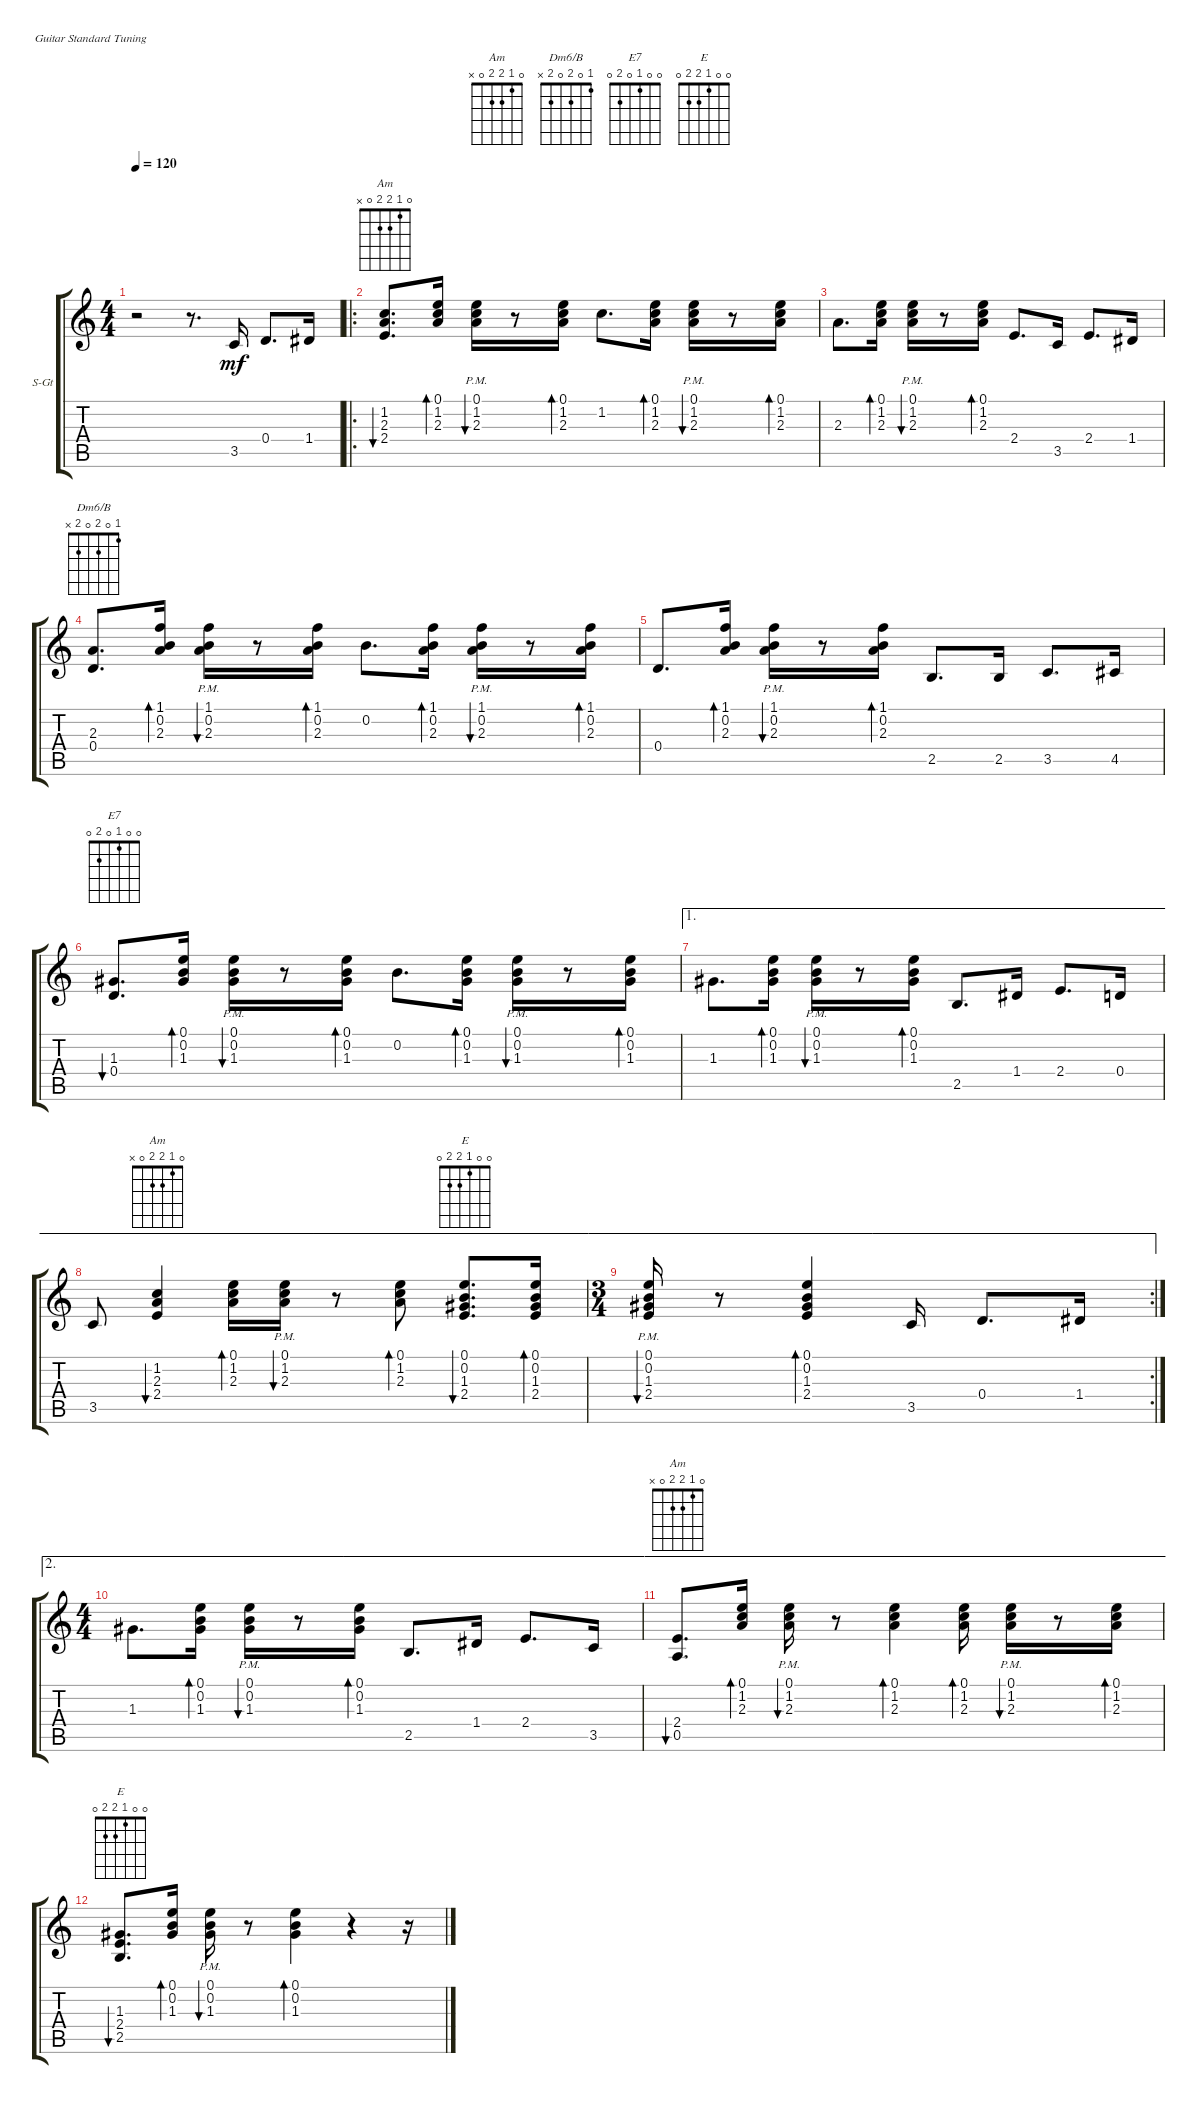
\defaultSystemsLayout 4
\bracketExtendMode groupsimilarinstruments
\firstSystemTrackNameOrientation horizontal
\otherSystemsTrackNameOrientation horizontal
\chordDiagramsInScore
\track ("Steel Guitar" "S-Gt") {instrument acousticguitarsteel}
\staff {score tabs}
\tuning (E4 B3 G3 D3 A2 E2)
\chord ("Am" 0 1 2 2 0 x)
\chord ("Dm6/B" 1 0 2 0 2 x)
\chord ("E7" 0 0 1 0 2 0)
\chord ("E" 0 0 1 2 2 0)
\ts (4 4)
\tempo 120
\clef g2
\scale
1.06936
\ks c
r.2{dy mf instrument acousticguitarsteel} r.8{d} 3.5.16 0.4.8{d} 1.4.16 |
\ro
\scale
0.930643 (2.4 2.3 1.2).8{d bu 30 ch "Am"} (0.1 1.2 2.3).16{bd 30} (1.2{pm} 0.1{pm} 2.3{pm}).16{bu 30} r.8 (2.3 1.2 0.1).16{bd 30} 1.2.8{d} (0.1 1.2 2.3).16{bd 30} (1.2{pm} 0.1{pm} 2.3{pm}).16{bu 30} r.8 (2.3 1.2 0.1).16{bd 30} |
\scale
1.03909 2.3.8{d} (0.1 1.2 2.3).16{bd 30} (1.2{pm} 0.1{pm} 2.3{pm}).16{bu 30} r.8 (2.3 1.2 0.1).16{bd 30} 2.4.8{d} 3.5.16 2.4.8{d} 1.4.16 |
\scale
0.960908 (0.4 2.3).8{d ch "Dm6/B"} (2.3 0.2 1.1).16{bd 30} (0.2{pm} 2.3{pm} 1.1{pm}).16{bu 30} r.8 (2.3 0.2 1.1).16{bd 30} 0.2.8{d} (2.3 0.2 1.1).16{bd 30} (0.2{pm} 2.3{pm} 1.1{pm}).16{bu 30} r.8 (2.3 0.2 1.1).16{bd 30} |
\scale
1.03909 0.4.8{d} (2.3 0.2 1.1).16{bd 30} (0.2{pm} 2.3{pm} 1.1{pm}).16{bu 30} r.8 (2.3 0.2 1.1).16{bd 30} 2.5.8{d} 2.5.16 3.5.8{d} 4.5.16 |
\scale
0.960908 (0.4 1.3).8{d bu 30 ch "E7"} (0.1 0.2 1.3).16{bd 30} (0.1{pm} 0.2{pm} 1.3{pm}).16{bu 30} r.8 (1.3 0.2 0.1).16{bd 30} 0.2.8{d} (0.1 0.2 1.3).16{bd 30} (0.1{pm} 0.2{pm} 1.3{pm}).16{bu 30} r.8 (1.3 0.2 0.1).16{bd 30} |
\ae 1
\scale
1.03909 1.3.8{d} (0.1 0.2 1.3).16{bd 30} (0.1{pm} 0.2{pm} 1.3{pm}).16{bu 30} r.8 (1.3 0.2 0.1).16{bd 30} 2.5.8{d} 1.4.16 2.4.8{d} 0.4.16 |
\ae 1
\scale
0.960908 3.5.8 (2.3 1.2 2.4).4{bu 30 ch "Am"} (0.1 1.2 2.3).16{bd 30} (1.2{pm} 0.1{pm} 2.3{pm}).16{bu 30} r.8 (2.3 1.2 0.1).8{bd 30} (0.1 0.2 1.3 2.4).8{d bu 30 ch "E"} (0.1 0.2 1.3 2.4).16{bd 30} |
\ae 1
\rc 2
\ts (3 4)
\scale
1.06936 (0.1{pm} 0.2{pm} 1.3{pm} 2.4).16{bu 30} r.8 (1.3 0.2 0.1 2.4).4{bd 30} 3.5.16 0.4.8{d} 1.4.16 |
\ae 2
\ts (4 4)
\scale
0.930643 1.3.8{d} (0.1 0.2 1.3).16{bd 30} (0.1{pm} 0.2{pm} 1.3{pm}).16{bu 30} r.8 (1.3 0.2 0.1).16{bd 30} 2.5.8{d} 1.4.16 2.4.8{d} 3.5.16 |
\ae 2
\scale
1.03909 (0.5 2.4).8{d bu 30 ch "Am"} (0.1 1.2 2.3).16{bd 30} (1.2{pm} 0.1{pm} 2.3{pm}).16{bu 30} r.8 (2.3 1.2 0.1).4{bd 30} (0.1 1.2 2.3).16{bd 30} (1.2{pm} 0.1{pm} 2.3{pm}).16{bu 30} r.8 (2.3 1.2 0.1).16{bd 30} |
\scale
0.960908 (2.5 2.4 1.3).8{d bu 30 ch "E"} (1.3 0.2 0.1).16{bd 30} (1.3{pm} 0.2{pm} 0.1{pm}).16{bu 30} r.8 (1.3 0.2 0.1).4{bd 30} r.4 r.16
